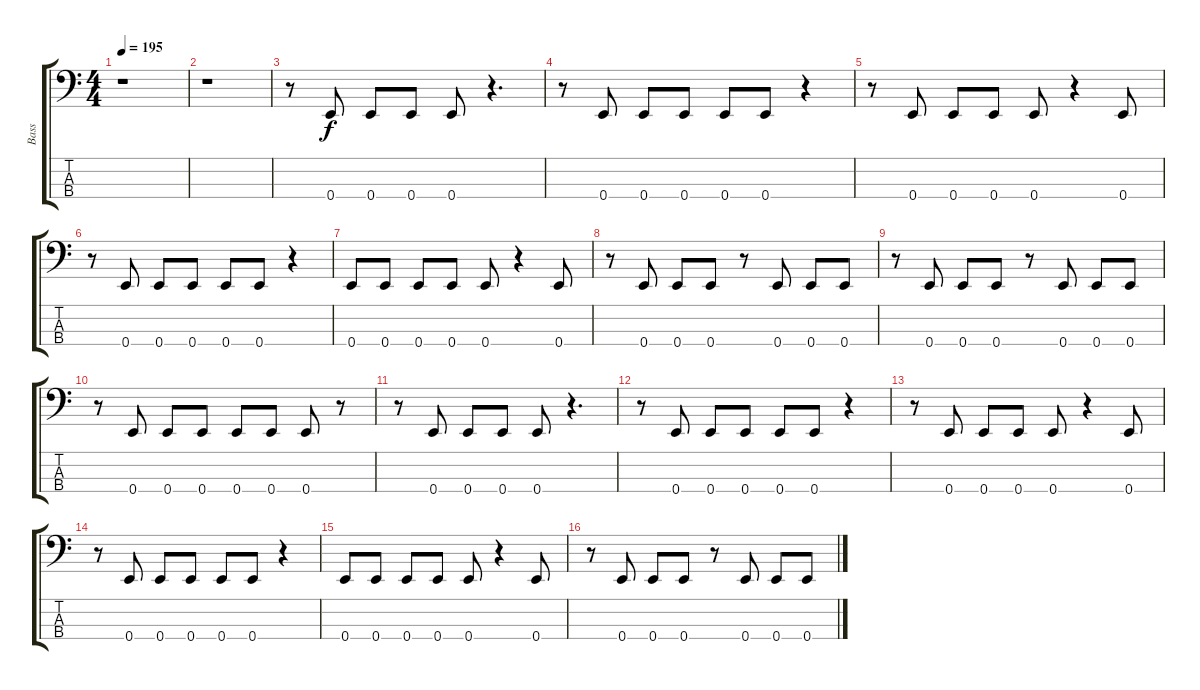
\track ("Bass" "Bass") {instrument electricbassfinger}
\staff {score tabs}
\tuning (G2 D2 A1 E1) {hide}
\ts (4 4)
\tempo 195
\clef f4
\ks c
r.1{dy f} |
r.1 |
r.8{volume 16 instrument electricbassfinger} 0.4.8 0.4.8 0.4.8 0.4.8 r.4{d} |
r.8 0.4.8 0.4.8 0.4.8 0.4.8 0.4.8 r.4 |
r.8 0.4.8 0.4.8 0.4.8 0.4.8 r.4 0.4.8 |
r.8 0.4.8 0.4.8 0.4.8 0.4.8 0.4.8 r.4 |
0.4.8 0.4.8 0.4.8 0.4.8 0.4.8 r.4 0.4.8 |
r.8 0.4.8 0.4.8 0.4.8 r.8 0.4.8 0.4.8 0.4.8 |
r.8 0.4.8 0.4.8 0.4.8 r.8 0.4.8 0.4.8 0.4.8 |
r.8 0.4.8 0.4.8 0.4.8 0.4.8 0.4.8 0.4.8 r.8 |
r.8 0.4.8 0.4.8 0.4.8 0.4.8 r.4{d} |
r.8 0.4.8 0.4.8 0.4.8 0.4.8 0.4.8 r.4 |
r.8 0.4.8 0.4.8 0.4.8 0.4.8 r.4 0.4.8 |
r.8 0.4.8 0.4.8 0.4.8 0.4.8 0.4.8 r.4 |
0.4.8 0.4.8 0.4.8 0.4.8 0.4.8 r.4 0.4.8 |
r.8 0.4.8 0.4.8 0.4.8 r.8 0.4.8 0.4.8 0.4.8
